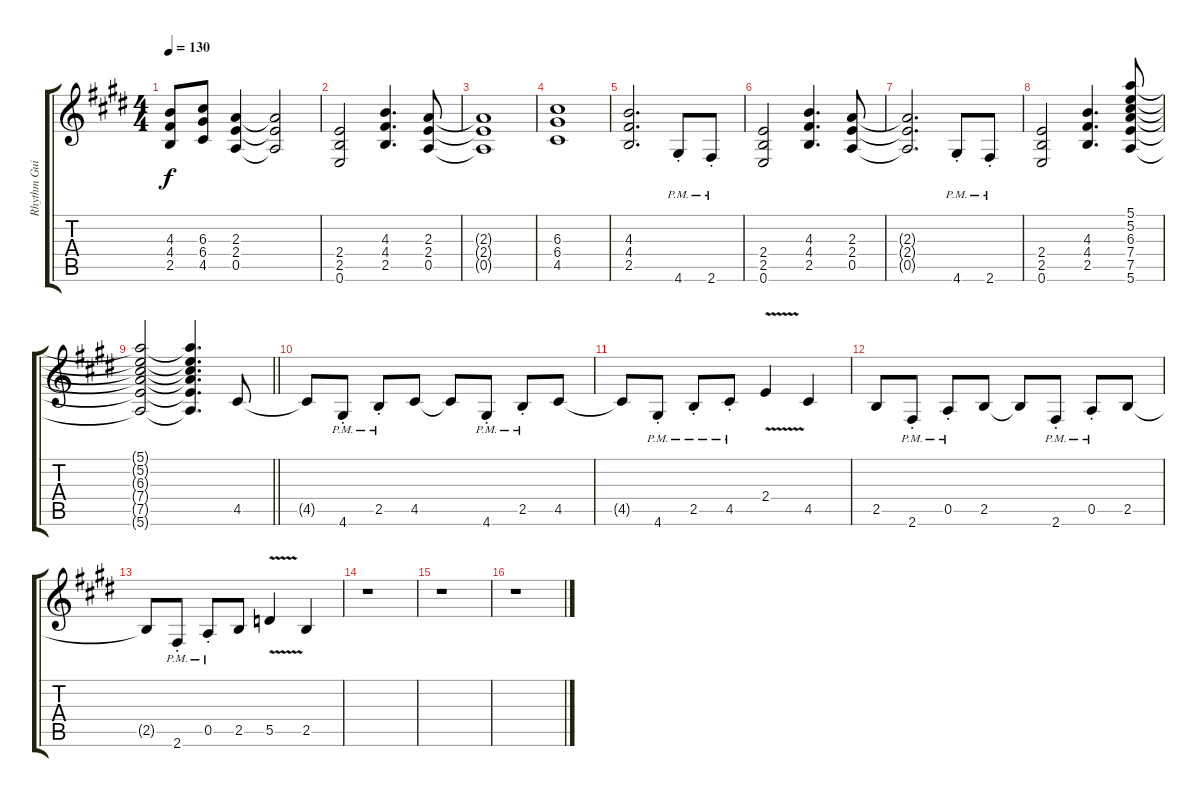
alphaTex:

\track ("Rhythm Guitar - Richie Sambora" "Rhythm Gui") {instrument distortionguitar}
\staff {score tabs}
\tuning (E4 B3 G3 D3 A2 E2) {hide}
\ts (4 4)
\tempo 130
\clef g2
\ks c#minor
(4.3{t} 4.4{t} 2.5{t}).8{dy f} (6.3 6.4 4.5).8 (2.3 2.4 0.5).4 (2.3{t} 2.4{t} 0.5{t}).2 |
\ks e
(2.4 2.5 0.6).2 (4.3 4.4 2.5).4{d} (2.3 2.4 0.5).8 |
\ks c#minor
(2.3{t} 2.4{t} 0.5{t}).1 |
(6.3 6.4 4.5).1 |
(4.3 4.4 2.5).2{d} 4.6{pm st}.8 2.6{pm st}.8 |
\ks e
(2.4 2.5 0.6).2 (4.3 4.4 2.5).4{d} (2.3 2.4 0.5).8 |
\ks c#minor
(2.3{t} 2.4{t} 0.5{t}).2{d} 4.6{pm st}.8 2.6{pm st}.8 |
(2.4 2.5 0.6).2 (4.3 4.4 2.5).4{d} (5.1 5.2 6.3 7.4 7.5 5.6).8 |
\barLineRight lightlight
(5.1{t} 5.2{t} 6.3{t} 7.4{t} 7.5{t} 5.6{t}).2 (5.1{t} 5.2{t} 6.3{t} 7.4{t} 7.5{t} 5.6{t}).4{d} 4.5.8 |
\ks e
4.5{t}.8 4.6{pm st}.8 2.5{pm st}.8 4.5.8 4.5{t}.8 4.6{pm st}.8 2.5{pm st}.8 4.5.8 |
\ks c#minor
4.5{t}.8 4.6{pm st}.8 2.5{pm st}.8 4.5{pm st}.8 2.4{v}.4 4.5.4 |
2.5.8 2.6{pm st}.8 0.5{pm st}.8 2.5.8 2.5{t}.8 2.6{pm st}.8 0.5{pm st}.8 2.5.8 |
2.5{t}.8 2.6{pm st}.8 0.5{pm st}.8 2.5.8 5.5{v}.4 2.5.4 |
\ks e
r.1 |
\ks c#minor
r.1 |
r.1
